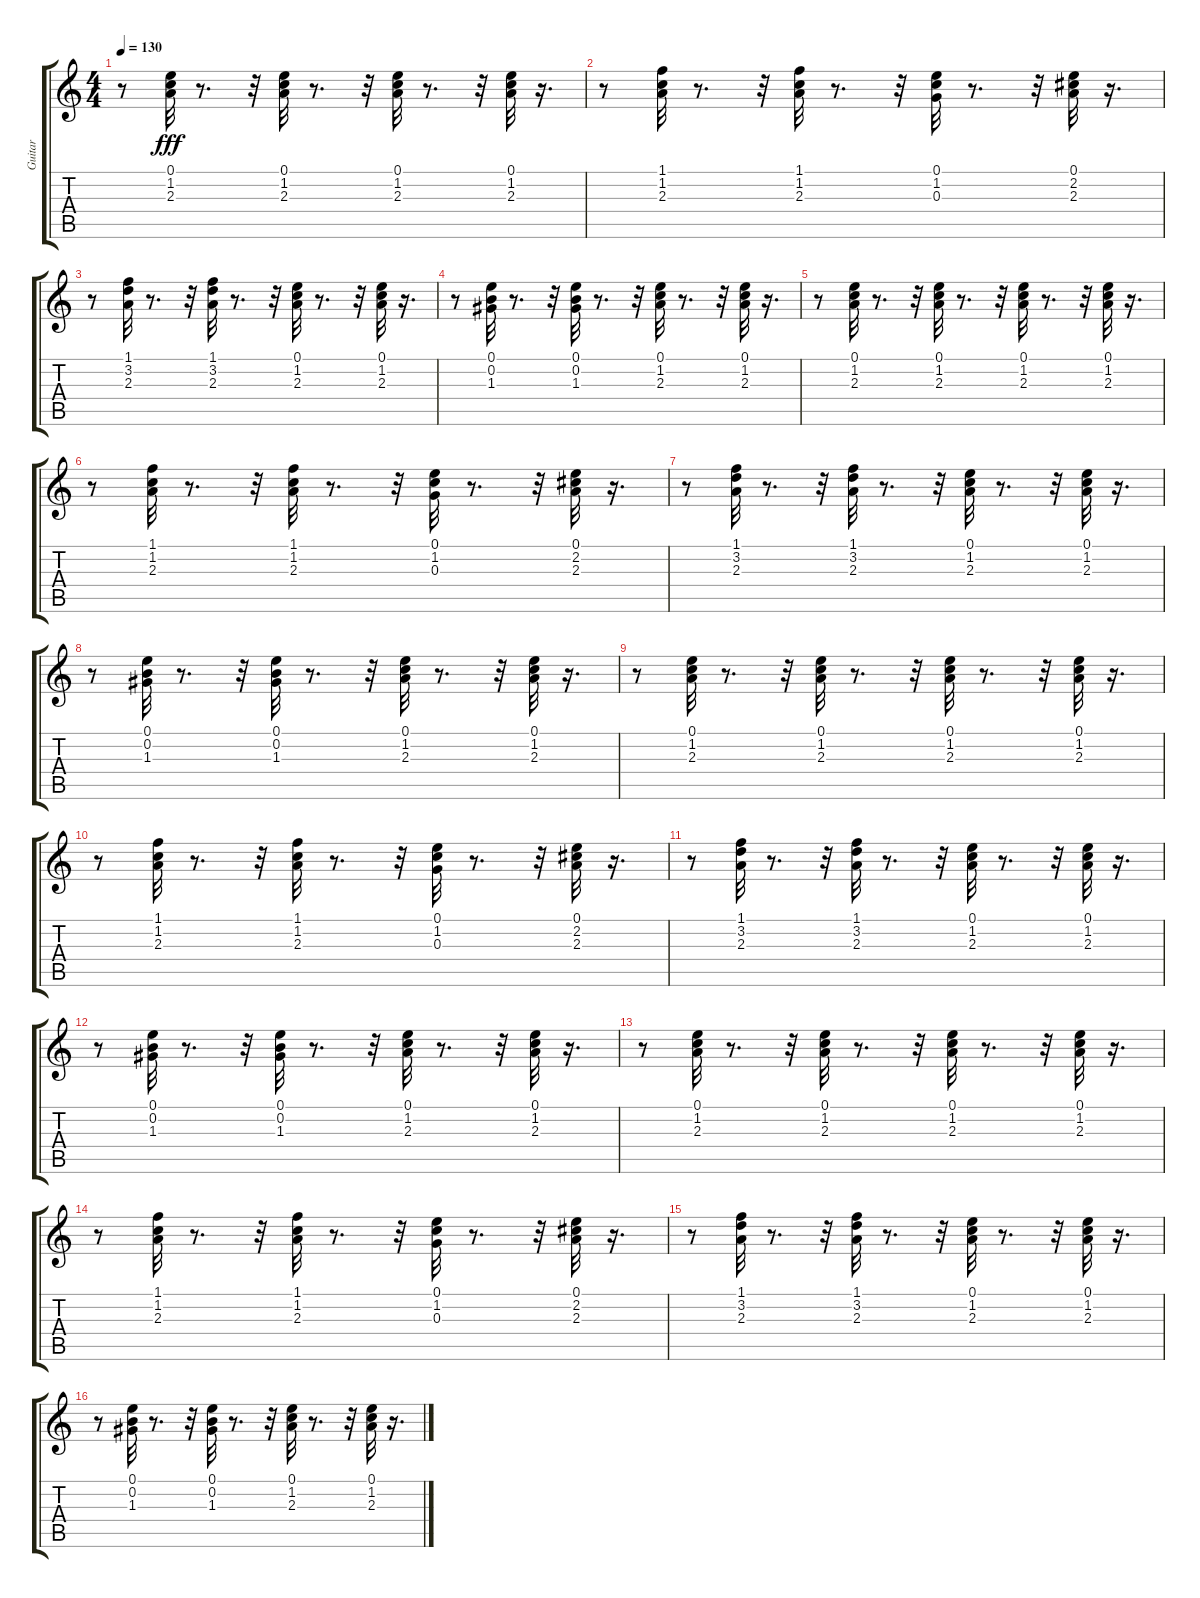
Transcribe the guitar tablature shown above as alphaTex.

\track ("Guitar" "Guitar") {instrument acousticguitarsteel}
\staff {score tabs}
\tuning (E4 B3 G3 D3 A2 E2) {hide}
\ts (4 4)
\tempo 130
\clef g2
\ks c
r.8{dy fff} (0.1 1.2 2.3).32 r.8{d} r.32 (0.1 1.2 2.3).32 r.8{d} r.32 (0.1 1.2 2.3).32 r.8{d} r.32 (0.1 1.2 2.3).32 r.16{d} |
r.8 (1.1 1.2 2.3).32 r.8{d} r.32 (1.1 1.2 2.3).32 r.8{d} r.32 (0.1 1.2 0.3).32 r.8{d} r.32 (0.1 2.2 2.3).32 r.16{d} |
r.8 (1.1 3.2 2.3).32 r.8{d} r.32 (1.1 3.2 2.3).32 r.8{d} r.32 (0.1 1.2 2.3).32 r.8{d} r.32 (0.1 1.2 2.3).32 r.16{d} |
r.8 (0.1 0.2 1.3).32 r.8{d} r.32 (0.1 0.2 1.3).32 r.8{d} r.32 (0.1 1.2 2.3).32 r.8{d} r.32 (0.1 1.2 2.3).32 r.16{d} |
r.8 (0.1 1.2 2.3).32 r.8{d} r.32 (0.1 1.2 2.3).32 r.8{d} r.32 (0.1 1.2 2.3).32 r.8{d} r.32 (0.1 1.2 2.3).32 r.16{d} |
r.8 (1.1 1.2 2.3).32 r.8{d} r.32 (1.1 1.2 2.3).32 r.8{d} r.32 (0.1 1.2 0.3).32 r.8{d} r.32 (0.1 2.2 2.3).32 r.16{d} |
r.8 (1.1 3.2 2.3).32 r.8{d} r.32 (1.1 3.2 2.3).32 r.8{d} r.32 (0.1 1.2 2.3).32 r.8{d} r.32 (0.1 1.2 2.3).32 r.16{d} |
r.8 (0.1 0.2 1.3).32 r.8{d} r.32 (0.1 0.2 1.3).32 r.8{d} r.32 (0.1 1.2 2.3).32 r.8{d} r.32 (0.1 1.2 2.3).32 r.16{d} |
r.8 (0.1 1.2 2.3).32 r.8{d} r.32 (0.1 1.2 2.3).32 r.8{d} r.32 (0.1 1.2 2.3).32 r.8{d} r.32 (0.1 1.2 2.3).32 r.16{d} |
r.8 (1.1 1.2 2.3).32 r.8{d} r.32 (1.1 1.2 2.3).32 r.8{d} r.32 (0.1 1.2 0.3).32 r.8{d} r.32 (0.1 2.2 2.3).32 r.16{d} |
r.8 (1.1 3.2 2.3).32 r.8{d} r.32 (1.1 3.2 2.3).32 r.8{d} r.32 (0.1 1.2 2.3).32 r.8{d} r.32 (0.1 1.2 2.3).32 r.16{d} |
r.8 (0.1 0.2 1.3).32 r.8{d} r.32 (0.1 0.2 1.3).32 r.8{d} r.32 (0.1 1.2 2.3).32 r.8{d} r.32 (0.1 1.2 2.3).32 r.16{d} |
r.8 (0.1 1.2 2.3).32 r.8{d} r.32 (0.1 1.2 2.3).32 r.8{d} r.32 (0.1 1.2 2.3).32 r.8{d} r.32 (0.1 1.2 2.3).32 r.16{d} |
r.8 (1.1 1.2 2.3).32 r.8{d} r.32 (1.1 1.2 2.3).32 r.8{d} r.32 (0.1 1.2 0.3).32 r.8{d} r.32 (0.1 2.2 2.3).32 r.16{d} |
r.8 (1.1 3.2 2.3).32 r.8{d} r.32 (1.1 3.2 2.3).32 r.8{d} r.32 (0.1 1.2 2.3).32 r.8{d} r.32 (0.1 1.2 2.3).32 r.16{d} |
r.8 (0.1 0.2 1.3).32 r.8{d} r.32 (0.1 0.2 1.3).32 r.8{d} r.32 (0.1 1.2 2.3).32 r.8{d} r.32 (0.1 1.2 2.3).32 r.16{d}
